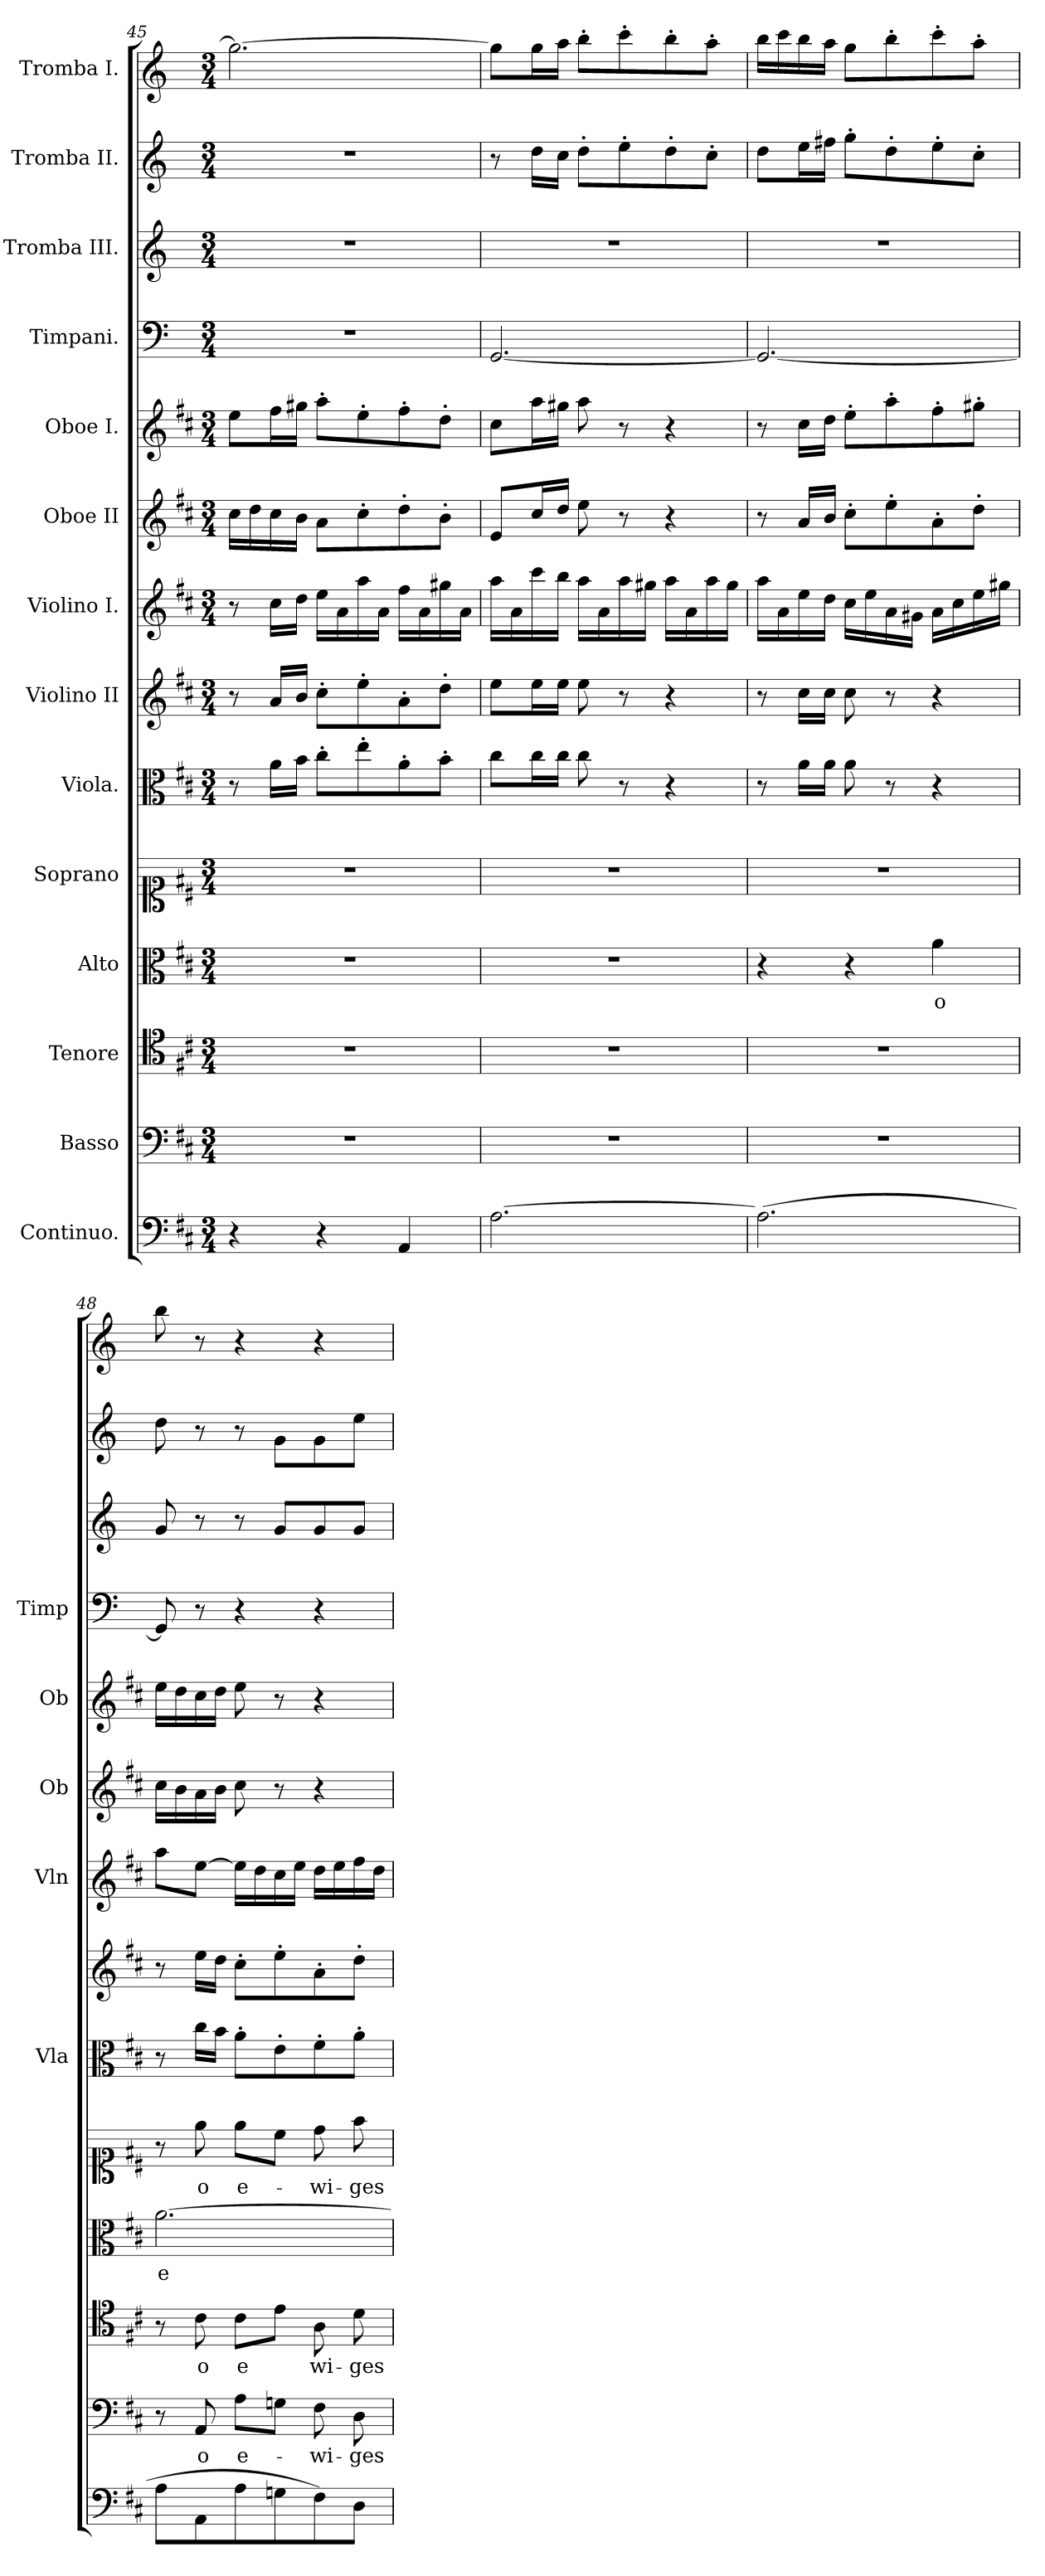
**kern	**kern	**text	**kern	**text	**kern	**text	**kern	**text	**kern	**kern	**kern	**kern	**kern	**kern	**kern	**kern	**kern
*part14	*part13	*part13	*part12	*part12	*part11	*part11	*part10	*part10	*part9	*part8	*part7	*part6	*part5	*part4	*part3	*part2	*part1
*staff14	*staff13	*staff13	*staff12	*staff12	*staff11	*staff11	*staff10	*staff10	*staff9	*staff8	*staff7	*staff6	*staff5	*staff4	*staff3	*staff2	*staff1
*I"Continuo.	*I"Basso	*	*I"Tenore	*	*I"Alto	*	*I"Soprano	*	*I"Viola.	*I"Violino II	*I"Violino I.	*I"Oboe II	*I"Oboe I.	*I"Timpani.	*I"Tromba III.	*I"Tromba II.	*I"Tromba I.
*	*	*	*	*	*	*	*	*	*I'Vla	*	*I'Vln	*I'Ob	*I'Ob	*I'Timp	*	*	*
*clefF4	*clefF4	*	*clefC4	*	*clefC3	*	*clefC1	*	*clefC3	*clefG2	*clefG2	*clefG2	*clefG2	*clefF4	*clefG2	*clefG2	*clefG2
*	*	*	*	*	*	*	*	*	*	*	*	*	*	*ITrd-1c-2	*ITrd-1c-2	*ITrd-1c-2	*ITrd-1c-2
*k[f#c#]	*k[f#c#]	*	*k[f#c#]	*	*k[f#c#]	*	*k[f#c#]	*	*k[f#c#]	*k[f#c#]	*k[f#c#]	*k[f#c#]	*k[f#c#]	*k[f#c#]	*k[f#c#]	*k[f#c#]	*k[f#c#]
*M3/4	*M3/4	*	*M3/4	*	*M3/4	*	*M3/4	*	*M3/4	*M3/4	*M3/4	*M3/4	*M3/4	*M3/4	*M3/4	*M3/4	*M3/4
=45	=45	=45	=45	=45	=45	=45	=45	=45	=45	=45	=45	=45	=45	=45	=45	=45	=45
4r	2.r	.	2.r	.	2.r	.	2.r	.	8r	8r	8r	16cc#\LL	8ee\L	2.r	2.r	2.r	2.aa\_
.	.	.	.	.	.	.	.	.	.	.	.	16dd\	.	.	.	.	.
.	.	.	.	.	.	.	.	.	16a\LL	16a/LL	16cc#\LL	16cc#\	16ff#\L	.	.	.	.
.	.	.	.	.	.	.	.	.	16b\JJ	16b/JJ	16dd\JJ	16b\JJ	16gg#X\JJ	.	.	.	.
4r	.	.	.	.	.	.	.	.	8cc#'\L	8cc#'\L	16ee\LL	8a\L	8aa'\L	.	.	.	.
.	.	.	.	.	.	.	.	.	.	.	16a\	.	.	.	.	.	.
.	.	.	.	.	.	.	.	.	8ee'\	8ee'\	16aa\	8cc#'\	8ee'\	.	.	.	.
.	.	.	.	.	.	.	.	.	.	.	16a\JJ	.	.	.	.	.	.
4AA/	.	.	.	.	.	.	.	.	8a'\	8a'\	16ff#\LL	8dd'\	8ff#'\	.	.	.	.
.	.	.	.	.	.	.	.	.	.	.	16a\	.	.	.	.	.	.
.	.	.	.	.	.	.	.	.	8b'\J	8dd'\J	16gg#X\	8b'\J	8dd'\J	.	.	.	.
.	.	.	.	.	.	.	.	.	.	.	16a\JJ	.	.	.	.	.	.
=46	=46	=46	=46	=46	=46	=46	=46	=46	=46	=46	=46	=46	=46	=46	=46	=46	=46
[2.A\	2.r	.	2.r	.	2.r	.	2.r	.	8cc#\L	8ee\L	16aa\LL	8e/L	8cc#\L	[2.AA/	2.r	8r	8aa\L]
.	.	.	.	.	.	.	.	.	.	.	16a\	.	.	.	.	.	.
.	.	.	.	.	.	.	.	.	16cc#\L	16ee\L	16ccc#\	16cc#/L	16aa\L	.	.	16ee\LL	16aa\L
.	.	.	.	.	.	.	.	.	16cc#\JJ	16ee\JJ	16bb\JJ	16dd/JJ	16gg#X\JJ	.	.	16dd\JJ	16bb\JJ
.	.	.	.	.	.	.	.	.	8cc#\	8ee\	16aa\LL	8ee\	8aa\	.	.	8ee'\L	8ccc#'\L
.	.	.	.	.	.	.	.	.	.	.	16a\	.	.	.	.	.	.
.	.	.	.	.	.	.	.	.	8r	8r	16aa\	8r	8r	.	.	8ff#'\	8ddd'\
.	.	.	.	.	.	.	.	.	.	.	16gg#X\JJ	.	.	.	.	.	.
.	.	.	.	.	.	.	.	.	4r	4r	16aa\LL	4r	4r	.	.	8ee'\	8ccc#'\
.	.	.	.	.	.	.	.	.	.	.	16a\	.	.	.	.	.	.
.	.	.	.	.	.	.	.	.	.	.	16aa\	.	.	.	.	8dd'\J	8bb'\J
.	.	.	.	.	.	.	.	.	.	.	16gg#\JJ	.	.	.	.	.	.
=47	=47	=47	=47	=47	=47	=47	=47	=47	=47	=47	=47	=47	=47	=47	=47	=47	=47
(>2.A\]	2.r	.	2.r	.	4r	.	2.r	.	8r	8r	16aa\LL	8r	8r	2.AA/_	2.r	8ee\L	16ccc#\LL
.	.	.	.	.	.	.	.	.	.	.	16a\	.	.	.	.	.	16ddd\
.	.	.	.	.	.	.	.	.	16a\LL	16cc#\LL	16ee\	16a/LL	16cc#\LL	.	.	16ff#\L	16ccc#\
.	.	.	.	.	.	.	.	.	16a\JJ	16cc#\JJ	16dd\JJ	16b/JJ	16dd\JJ	.	.	16gg#X\JJ	16bb\JJ
.	.	.	.	.	4r	.	.	.	8a\	8cc#\	16cc#\LL	8cc#'\L	8ee'\L	.	.	8aa'\L	8aa\L
.	.	.	.	.	.	.	.	.	.	.	16ee\	.	.	.	.	.	.
.	.	.	.	.	.	.	.	.	8r	8r	16a\	8ee'\	8aa'\	.	.	8ee'\	8ccc#'\
.	.	.	.	.	.	.	.	.	.	.	16g#X\JJ	.	.	.	.	.	.
!	!	!	!	!	!	!LO:LY:b	!	!	!	!	!	!	!	!	!	!	!
.	.	.	.	.	4a\	o	.	.	4r	4r	16a\LL	8a'\	8ff#'\	.	.	8ff#'\	8ddd'\
.	.	.	.	.	.	.	.	.	.	.	16cc#\	.	.	.	.	.	.
.	.	.	.	.	.	.	.	.	.	.	16ee\	8dd'\J	8gg#X'\J	.	.	8dd'\J	8bb'\J
.	.	.	.	.	.	.	.	.	.	.	16gg#X\JJ	.	.	.	.	.	.
=48	=48	=48	=48	=48	=48	=48	=48	=48	=48	=48	=48	=48	=48	=48	=48	=48	=48
!	!	!	!	!	!	!LO:LY:b	!	!	!	!	!	!	!	!	!	!	!
8A\L	8r	.	8r	.	[2.a\	e-	8r	.	8r	8r	8aa\L	16cc#\LL	16ee\LL	8AA/]	8a/	8ee\	8ccc#\
.	.	.	.	.	.	.	.	.	.	.	.	16b\	16dd\	.	.	.	.
!	!	!LO:LY:b	!	!LO:LY:b	!	!	!	!LO:LY:b	!	!	!	!	!	!	!	!	!
8AA\	8AA/	o	8c#\	-o	.	.	8ee\	o	16cc#\LL	16ee\LL	[8ee\J	16a\	16cc#\	8r	8r	8r	8r
.	.	.	.	.	.	.	.	.	16b\JJ	16dd\JJ	.	16b\JJ	16dd\JJ	.	.	.	.
!	!	!LO:LY:b	!	!LO:LY:b	!	!	!	!LO:LY:b	!	!	!	!	!	!	!	!	!
8A\	8A\L	e-	8c#\L	e	.	.	8ee\L	e-	8a'\L	8cc#'\L	16ee\LL]	8cc#\	8ee\	4r	8r	8r	4r
.	.	.	.	.	.	.	.	.	.	.	16dd\	.	.	.	.	.	.
!	!	!	!	!LO:LY:b	!	!	!	!	!	!	!	!	!	!	!	!	!
8Gn\	8Gn\J	.	8e\J	-	.	.	8cc#\J	.	8e'\	8ee'\	16cc#\	8r	8r	.	8a/L	8a\L	.
.	.	.	.	.	.	.	.	.	.	.	16ee\JJ	.	.	.	.	.	.
!	!	!LO:LY:b	!	!LO:LY:b	!	!	!	!LO:LY:b	!	!	!	!	!	!	!	!	!
8F#\)	8F#\	-wi-	8A\	wi-	.	.	8dd\	-wi-	8f#'\	8a'\	16dd\LL	4r	4r	4r	8a/	8a\	4r
.	.	.	.	.	.	.	.	.	.	.	16ee\	.	.	.	.	.	.
!	!	!LO:LY:b	!	!LO:LY:b	!	!	!	!LO:LY:b	!	!	!	!	!	!	!	!	!
8D\J	8D\	-ges	8d\	-ges	.	.	8ff#\	-ges	8a'\J	8dd'\J	16ff#\	.	.	.	8a/J	8ff#\J	.
.	.	.	.	.	.	.	.	.	.	.	16dd\JJ	.	.	.	.	.	.
=	=	=	=	=	=	=	=	=	=	=	=	=	=	=	=	=	=
*-	*-	*-	*-	*-	*-	*-	*-	*-	*-	*-	*-	*-	*-	*-	*-	*-	*-
